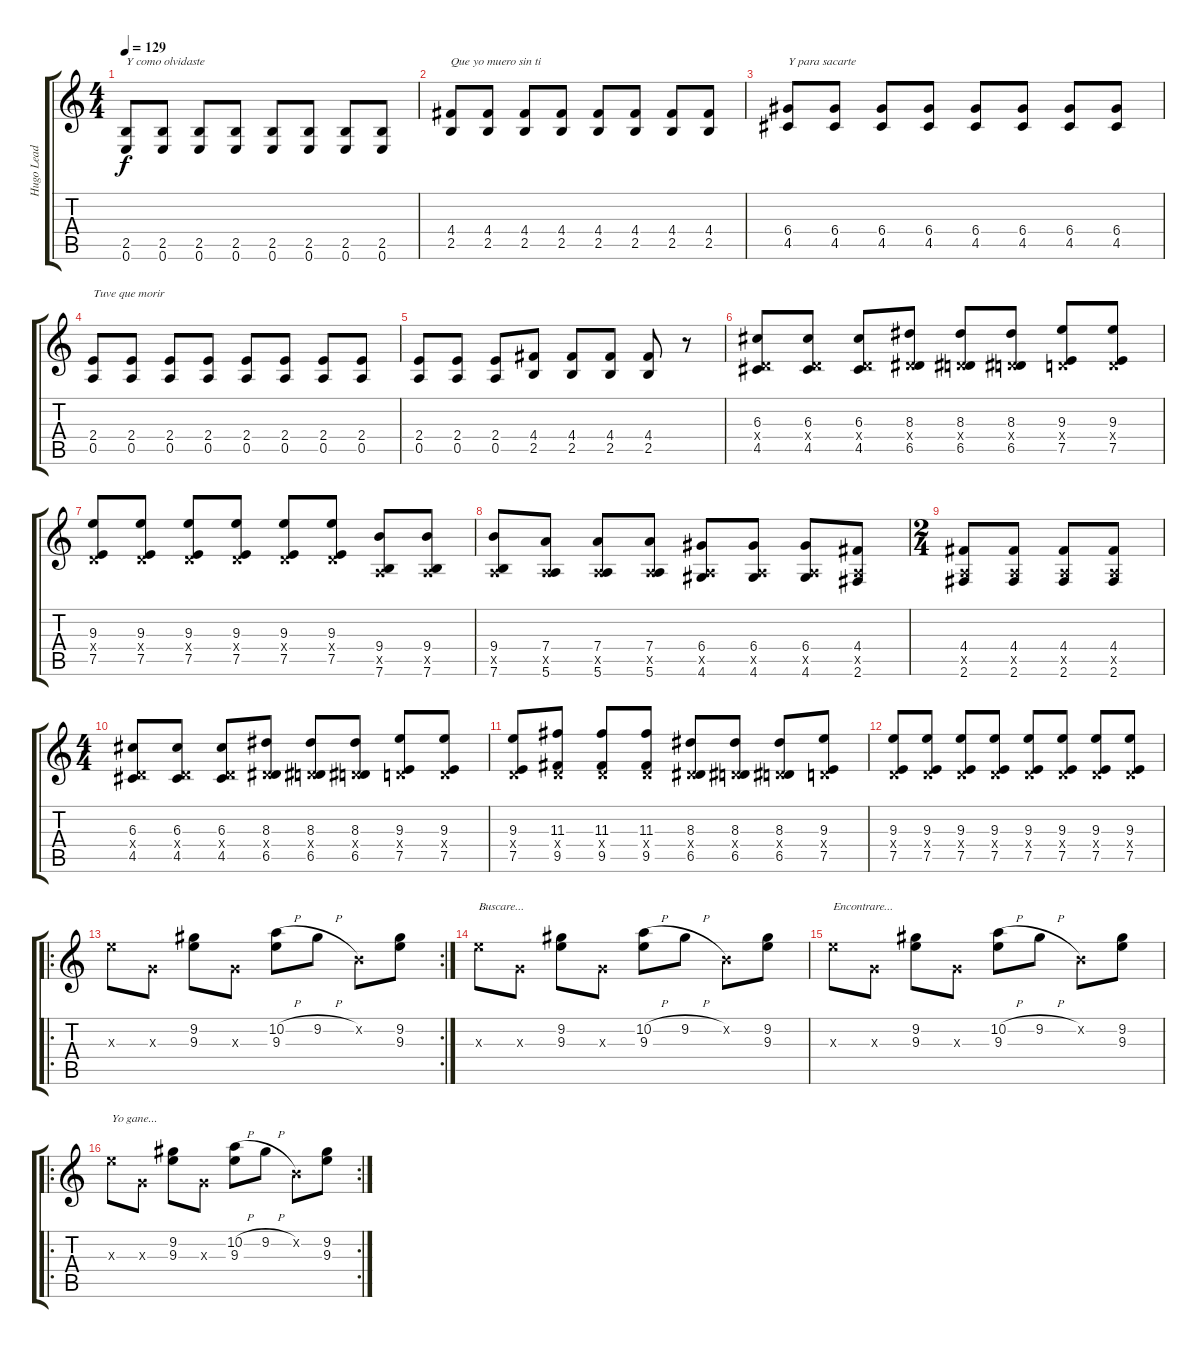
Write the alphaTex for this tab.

\track ("Hugo Lead Guitar" "Hugo Lead ") {instrument electricguitarjazz}
\staff {score tabs}
\tuning (E4 B3 G3 D3 A2 E2) {hide}
\ts (4 4)
\tempo 129
\clef g2
\ks c
(2.5 0.6).8{txt "Y como olvidaste" dy f instrument distortionguitar} (2.5 0.6).8 (2.5 0.6).8 (2.5 0.6).8 (2.5 0.6).8 (2.5 0.6).8 (2.5 0.6).8 (2.5 0.6).8 |
(4.4 2.5).8{txt "Que yo muero sin ti"} (4.4 2.5).8 (4.4 2.5).8 (4.4 2.5).8 (4.4 2.5).8 (4.4 2.5).8 (4.4 2.5).8 (4.4 2.5).8 |
(6.4 4.5).8{txt "Y para sacarte"} (6.4 4.5).8 (6.4 4.5).8 (6.4 4.5).8 (6.4 4.5).8 (6.4 4.5).8 (6.4 4.5).8 (6.4 4.5).8 |
(2.4 0.5).8{txt "Tuve que morir"} (2.4 0.5).8 (2.4 0.5).8 (2.4 0.5).8 (2.4 0.5).8 (2.4 0.5).8 (2.4 0.5).8 (2.4 0.5).8 |
(2.4 0.5).8{instrument distortionguitar} (2.4 0.5).8 (2.4 0.5).8 (4.4 2.5).8 (4.4 2.5).8 (4.4 2.5).8 (4.4 2.5).8 r.8 |
(6.3 0.4{x} 4.5).8 (6.3 0.4{x} 4.5).8 (6.3 0.4{x} 4.5).8 (8.3 0.4{x} 6.5).8 (8.3 0.4{x} 6.5).8 (8.3 0.4{x} 6.5).8 (9.3 0.4{x} 7.5).8 (9.3 0.4{x} 7.5).8 |
(9.3 0.4{x} 7.5).8 (9.3 0.4{x} 7.5).8 (9.3 0.4{x} 7.5).8 (9.3 0.4{x} 7.5).8 (9.3 0.4{x} 7.5).8 (9.3 0.4{x} 7.5).8 (9.4 0.5{x} 7.6).8 (9.4 0.5{x} 7.6).8 |
(9.4 0.5{x} 7.6).8 (7.4 0.5{x} 5.6).8 (7.4 0.5{x} 5.6).8 (7.4 0.5{x} 5.6).8 (6.4 0.5{x} 4.6).8 (6.4 0.5{x} 4.6).8 (6.4 0.5{x} 4.6).8 (4.4 0.5{x} 2.6).8 |
\ts (2 4)
(4.4 0.5{x} 2.6).8 (4.4 0.5{x} 2.6).8 (4.4 0.5{x} 2.6).8 (4.4 0.5{x} 2.6).8 |
\ts (4 4)
(6.3 0.4{x} 4.5).8 (6.3 0.4{x} 4.5).8 (6.3 0.4{x} 4.5).8 (8.3 0.4{x} 6.5).8 (8.3 0.4{x} 6.5).8 (8.3 0.4{x} 6.5).8 (9.3 0.4{x} 7.5).8 (9.3 0.4{x} 7.5).8 |
(9.3 0.4{x} 7.5).8 (11.3 0.4{x} 9.5).8 (11.3 0.4{x} 9.5).8 (11.3 0.4{x} 9.5).8 (8.3 0.4{x} 6.5).8 (8.3 0.4{x} 6.5).8 (8.3 0.4{x} 6.5).8 (9.3 0.4{x} 7.5).8 |
(9.3 0.4{x} 7.5).8 (9.3 0.4{x} 7.5).8 (9.3 0.4{x} 7.5).8 (9.3 0.4{x} 7.5).8 (9.3 0.4{x} 7.5).8 (9.3 0.4{x} 7.5).8 (9.3 0.4{x} 7.5).8 (9.3 0.4{x} 7.5).8 |
\ro
\rc 2
9.3{x}.8 0.3{x}.8 (9.2 9.3).8 0.3{x}.8 (10.2{h} 9.3).8 9.2{h}.8 0.2{x}.8 (9.2 9.3).8 |
9.3{x}.8{txt "Buscare..."} 0.3{x}.8 (9.2 9.3).8 0.3{x}.8 (10.2{h} 9.3).8 9.2{h}.8 0.2{x}.8 (9.2 9.3).8 |
9.3{x}.8{txt "Encontrare..."} 0.3{x}.8 (9.2 9.3).8 0.3{x}.8 (10.2{h} 9.3).8 9.2{h}.8 0.2{x}.8 (9.2 9.3).8 |
\ro
\rc 2
9.3{x}.8{txt "Yo gane..."} 0.3{x}.8 (9.2 9.3).8 0.3{x}.8 (10.2{h} 9.3).8 9.2{h}.8 0.2{x}.8 (9.2 9.3).8
